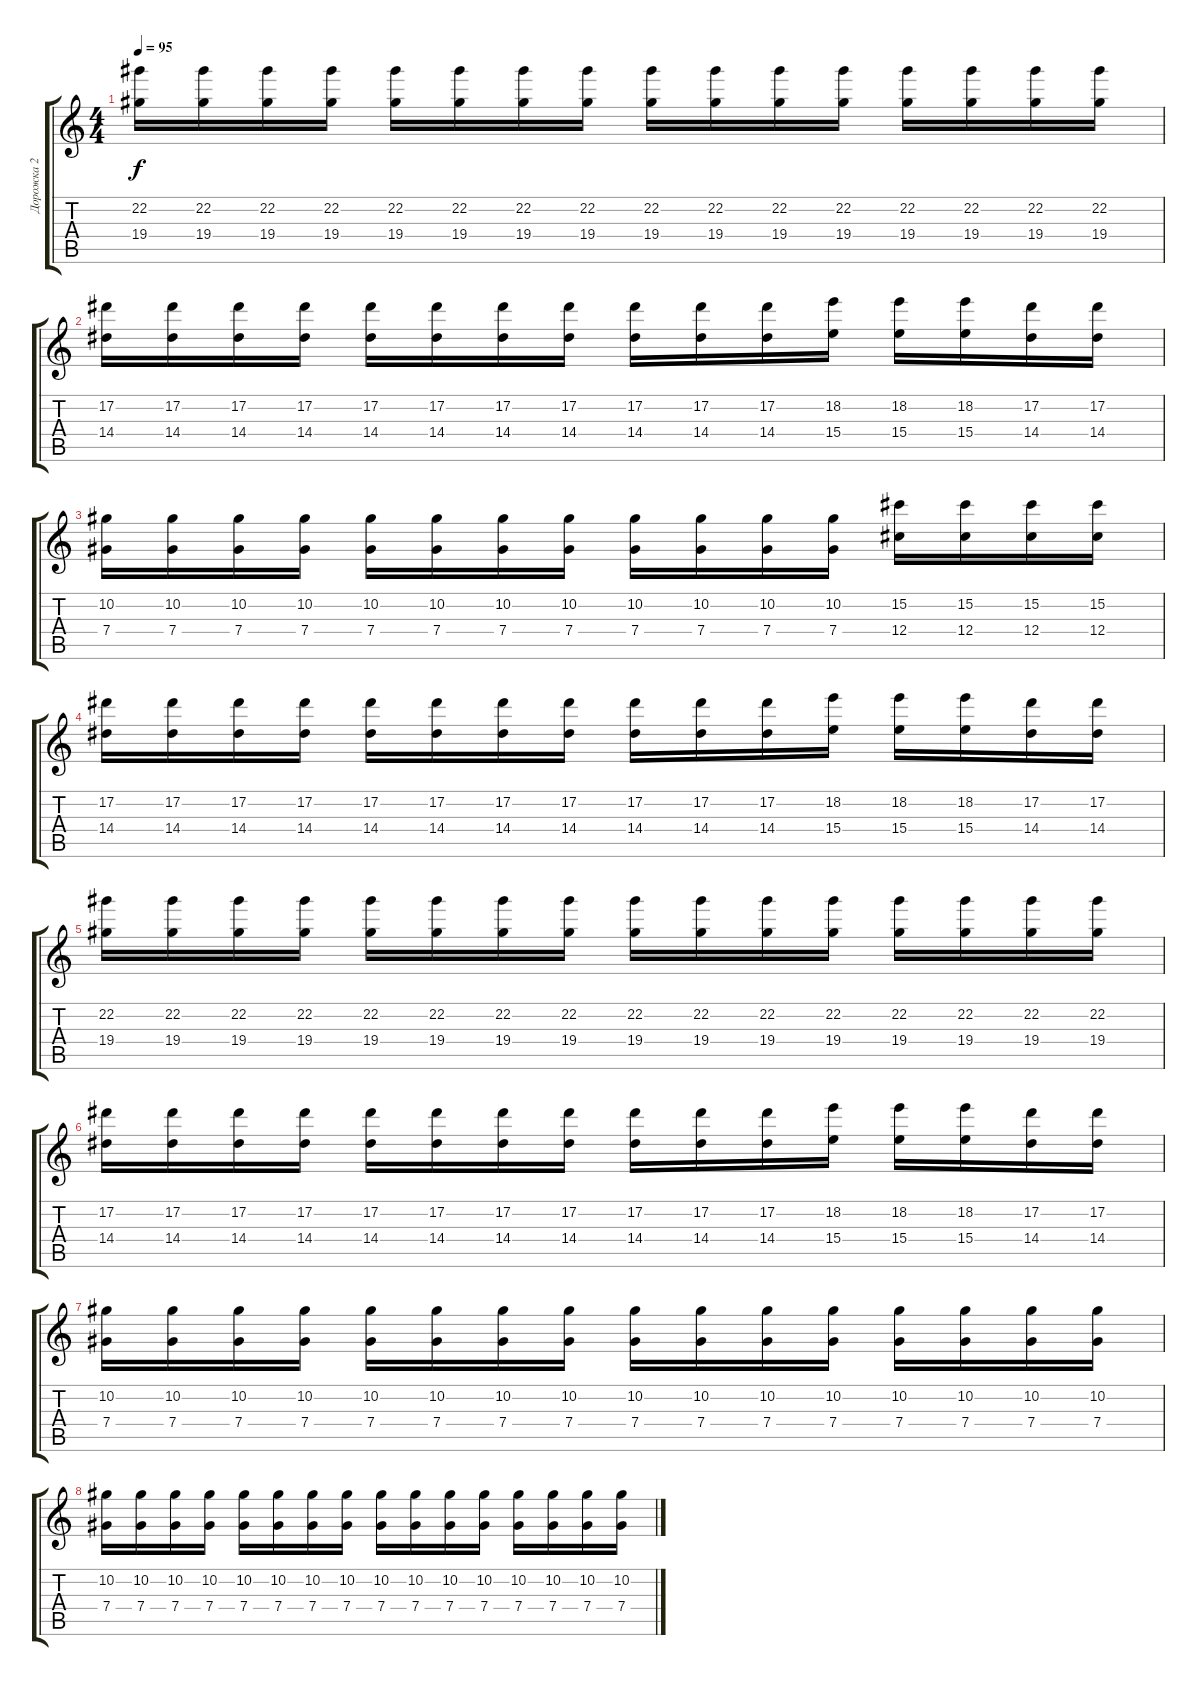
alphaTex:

\track ("Дорожка 2" "Дорожка 2") {instrument distortionguitar}
\staff {score tabs}
\tuning (Eb4 Bb3 Gb3 Db3 Ab2 Db2) {hide}
\ts (4 4)
\tempo 95
\clef g2
\ks c
(22.2 19.4).16{dy f} (22.2 19.4).16 (22.2 19.4).16 (22.2 19.4).16 (22.2 19.4).16 (22.2 19.4).16 (22.2 19.4).16 (22.2 19.4).16 (22.2 19.4).16 (22.2 19.4).16 (22.2 19.4).16 (22.2 19.4).16 (22.2 19.4).16 (22.2 19.4).16 (22.2 19.4).16 (22.2 19.4).16 |
(17.2 14.4).16 (17.2 14.4).16 (17.2 14.4).16 (17.2 14.4).16 (17.2 14.4).16 (17.2 14.4).16 (17.2 14.4).16 (17.2 14.4).16 (17.2 14.4).16 (17.2 14.4).16 (17.2 14.4).16 (18.2 15.4).16 (18.2 15.4).16 (18.2 15.4).16 (17.2 14.4).16 (17.2 14.4).16 |
(10.2 7.4).16 (10.2 7.4).16 (10.2 7.4).16 (10.2 7.4).16 (10.2 7.4).16 (10.2 7.4).16 (10.2 7.4).16 (10.2 7.4).16 (10.2 7.4).16 (10.2 7.4).16 (10.2 7.4).16 (10.2 7.4).16 (15.2 12.4).16 (15.2 12.4).16 (15.2 12.4).16 (15.2 12.4).16 |
(17.2 14.4).16 (17.2 14.4).16 (17.2 14.4).16 (17.2 14.4).16 (17.2 14.4).16 (17.2 14.4).16 (17.2 14.4).16 (17.2 14.4).16 (17.2 14.4).16 (17.2 14.4).16 (17.2 14.4).16 (18.2 15.4).16 (18.2 15.4).16 (18.2 15.4).16 (17.2 14.4).16 (17.2 14.4).16 |
(22.2 19.4).16 (22.2 19.4).16 (22.2 19.4).16 (22.2 19.4).16 (22.2 19.4).16 (22.2 19.4).16 (22.2 19.4).16 (22.2 19.4).16 (22.2 19.4).16 (22.2 19.4).16 (22.2 19.4).16 (22.2 19.4).16 (22.2 19.4).16 (22.2 19.4).16 (22.2 19.4).16 (22.2 19.4).16 |
(17.2 14.4).16 (17.2 14.4).16 (17.2 14.4).16 (17.2 14.4).16 (17.2 14.4).16 (17.2 14.4).16 (17.2 14.4).16 (17.2 14.4).16 (17.2 14.4).16 (17.2 14.4).16 (17.2 14.4).16 (18.2 15.4).16 (18.2 15.4).16 (18.2 15.4).16 (17.2 14.4).16 (17.2 14.4).16 |
(10.2 7.4).16 (10.2 7.4).16 (10.2 7.4).16 (10.2 7.4).16 (10.2 7.4).16 (10.2 7.4).16 (10.2 7.4).16 (10.2 7.4).16 (10.2 7.4).16 (10.2 7.4).16 (10.2 7.4).16 (10.2 7.4).16 (10.2 7.4).16 (10.2 7.4).16 (10.2 7.4).16 (10.2 7.4).16 |
(10.2 7.4).16 (10.2 7.4).16 (10.2 7.4).16 (10.2 7.4).16 (10.2 7.4).16 (10.2 7.4).16 (10.2 7.4).16 (10.2 7.4).16 (10.2 7.4).16 (10.2 7.4).16 (10.2 7.4).16 (10.2 7.4).16 (10.2 7.4).16 (10.2 7.4).16 (10.2 7.4).16 (10.2 7.4).16
